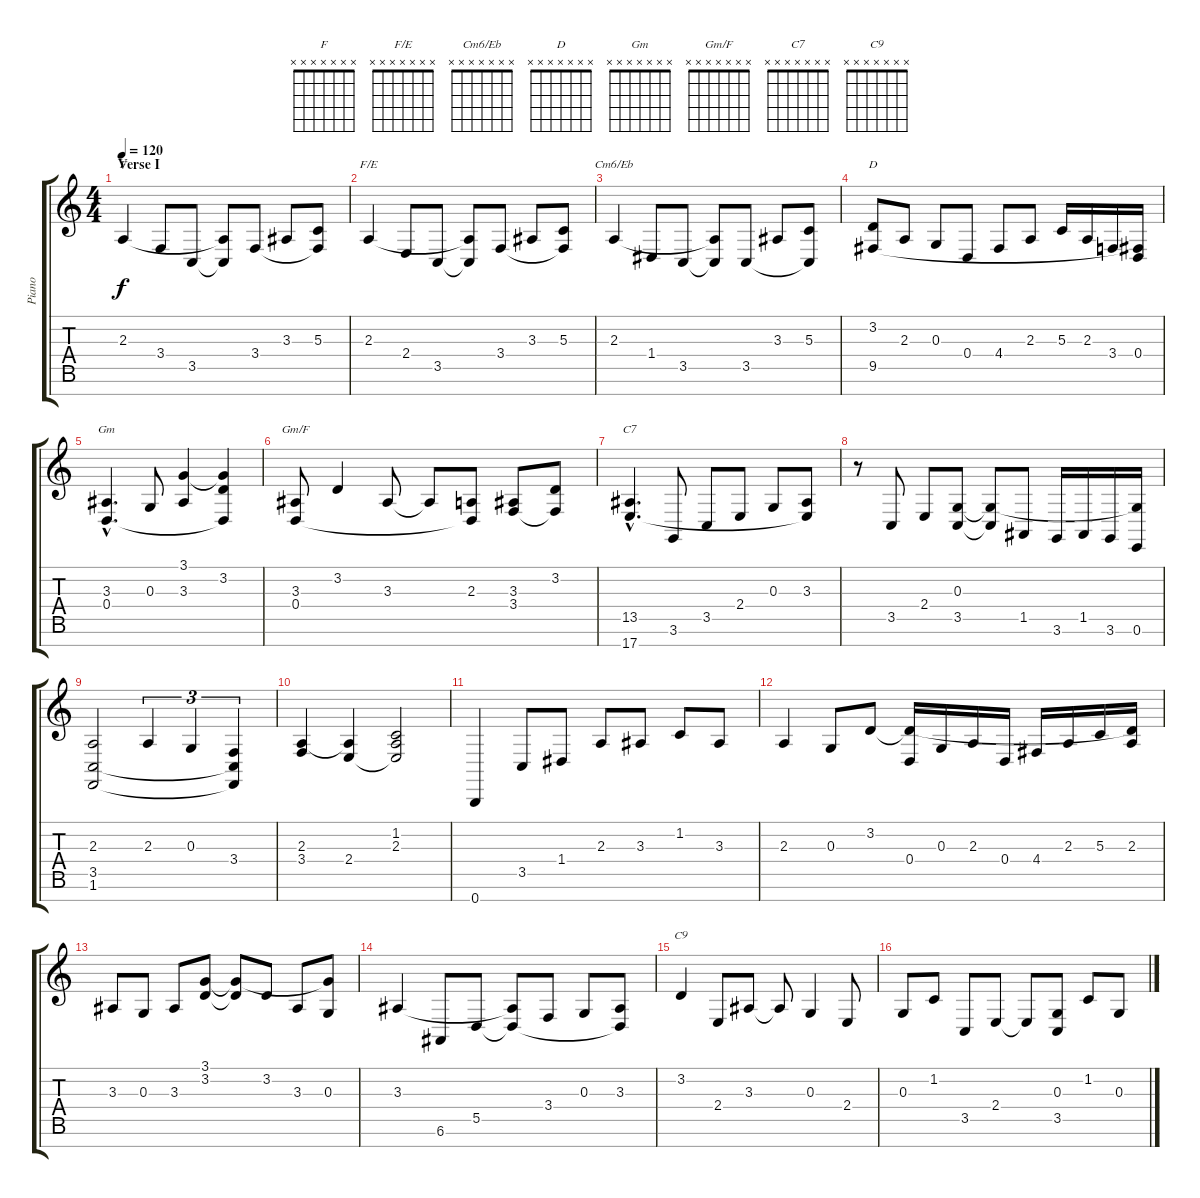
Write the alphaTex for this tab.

\track ("Piano" "Piano") {instrument acousticgrandpiano}
\staff {score tabs}
\tuning (E4 B3 G3 D3 A2 E2 B1) {hide}
\chord ("F" x x x x x x x) {firstfret 0}
\chord ("F/E" x x x x x x x) {firstfret 0}
\chord ("Cm6/Eb" x x x x x x x) {firstfret 0}
\chord ("D" x x x x x x x) {firstfret 0}
\chord ("Gm" x x x x x x x) {firstfret 0}
\chord ("Gm/F" x x x x x x x) {firstfret 0}
\chord ("C7" x x x x x x x) {firstfret 0}
\chord ("C9" x x x x x x x) {firstfret 0}
\ts (4 4)
\section ("" "Verse I")
\tempo 120
\clef g2
\ks c
2.3.4{ch "F" dy f instrument acousticgrandpiano} 3.4.8 3.5.8 (2.3{t} 3.5{t}).8 3.4.8 3.3.8 (5.3 3.4{t}).8 |
2.3.4{ch "F/E"} 2.4.8 3.5.8 (2.3{t} 3.5{t}).8 3.4.8 3.3.8 (5.3 3.4{t}).8 |
2.3.4{ch "Cm6/Eb"} 1.4.8 3.5.8 (2.3{t} 3.5{t}).8 3.5.8 3.3.8 (5.3 3.5{t}).8 |
(3.2 9.5).8{ch "D"} 2.3.8 0.3.8 0.4.8 4.4.8 2.3.8 5.3.16 2.3.16 3.4.16 (0.4 9.5{t}).16 |
(3.3{hac} 0.4{hac}).4{d ch "Gm"} 0.3.8 (3.1 3.3).4 (3.1{t} 3.2 0.4{t}).4 |
(3.3 0.4).8{ch "Gm/F"} 3.2.4 3.3.8 3.3{t}.8 (2.3 0.4{t}).8 (3.3 3.4).8 (3.2 3.4{t}).8 |
(13.5{hac} 17.7{hac}).4{d ch "C7"} 3.6.8 3.5.8 2.4.8 0.3.8 (3.3 17.7{t}).8 |
r.8 3.5.8 2.4.8 (0.3 3.5).8 (0.3{t} 3.5{t}).8 1.5.8 3.6.16 1.5.16 3.6.16 (0.3{t} 0.6).16 |
(2.3 3.5 1.6).2 2.3.4{tu (3 2)} 0.3.4{tu (3 2)} (3.4 3.5{t} 1.6{t}).4{tu (3 2)} |
(2.3 3.4).4 (2.3{t} 2.4).4 (1.2 2.3 2.4{t}).2 |
0.7.4 3.5.8 1.4.8 2.3.8 3.3.8 1.2.8 3.3.8 |
2.3.4 0.3.8 3.2.8 (3.2{t} 0.4).16 0.3.16 2.3.16 0.4.16 4.4.16 2.3.16 5.3.16 (3.2{t} 2.3).16 |
3.3.8 0.3.8 3.3.8 (3.1 3.2).8 (3.1{t} 3.2{t}).8 3.2.8 3.3.8 (3.1{t} 0.3).8 |
3.3.4 6.6.8 5.5.8 (3.3{t} 5.5{t}).8 3.4.8 0.3.8 (3.3 5.5{t}).8 |
3.2.4{ch "C9"} 2.4.8 3.3.8 3.3{t}.8 0.3.4 2.4.8 |
0.3.8 1.2.8 3.5.8 2.4.8 2.4{t}.8 (0.3 3.5).8 1.2.8 0.3.8
